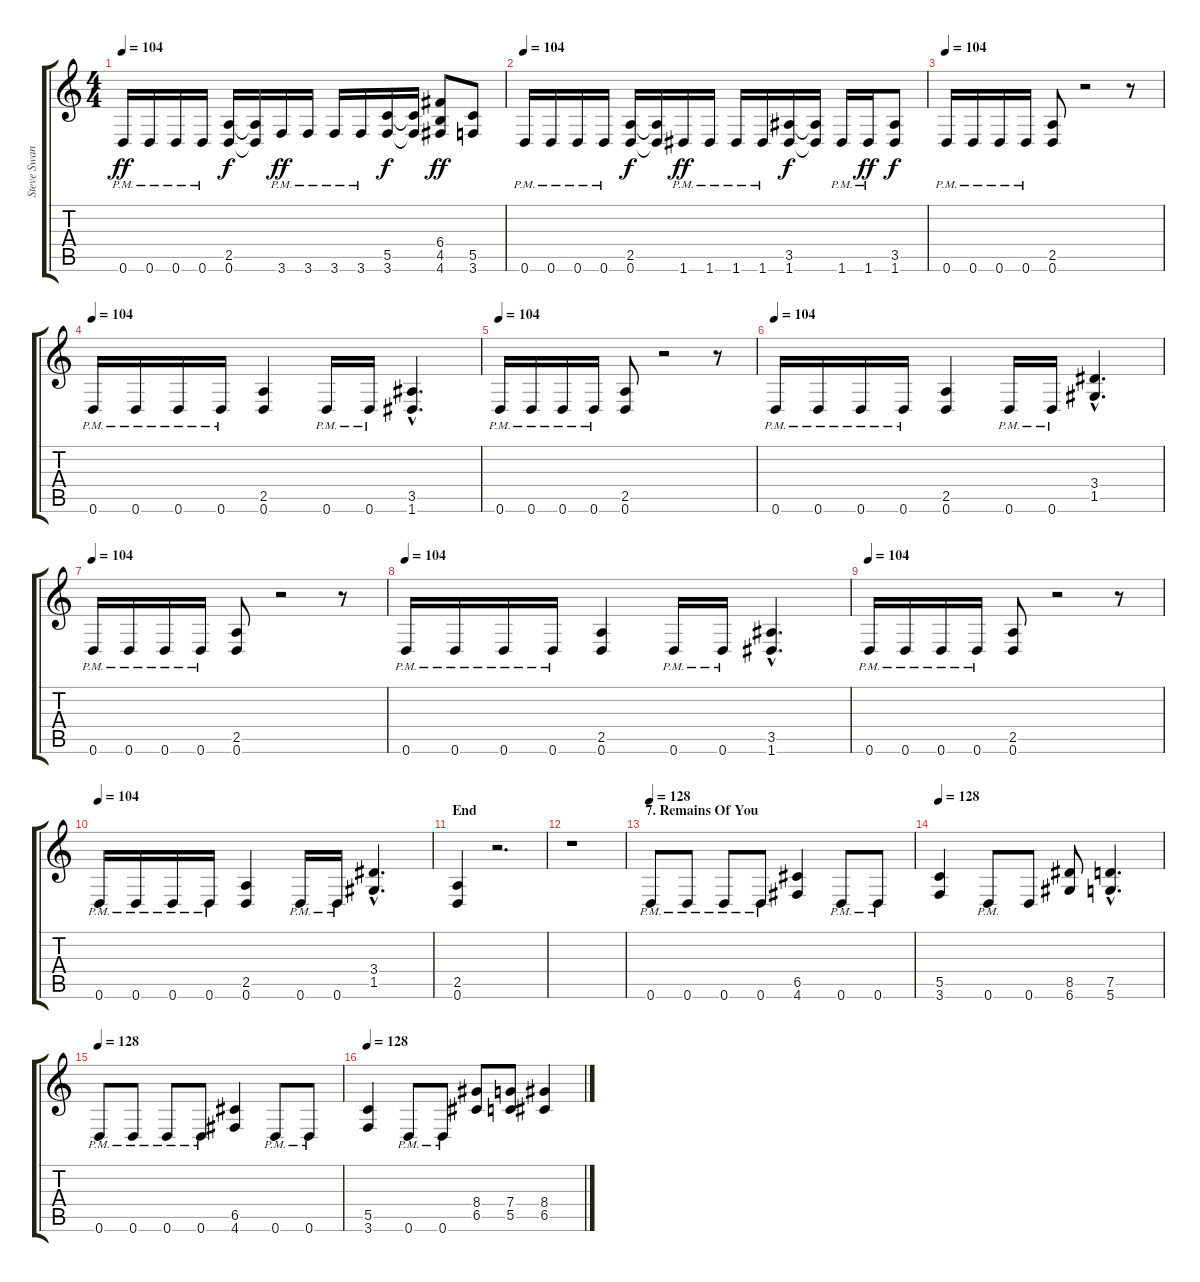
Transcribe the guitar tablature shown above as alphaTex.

\track ("Steve Swanson (Rythm Guitar + Solo)" "Steve Swan") {instrument overdrivenguitar}
\staff {score tabs}
\tuning (D4 A3 F3 C3 G2 D2) {hide}
\ts (4 4)
\tempo 104
\clef g2
\ks c
0.6{pm}.16{dy ff} 0.6{pm}.16 0.6{pm}.16 0.6{pm}.16 (2.5 0.6).16{dy f} (2.5{t} 0.6{t}).16 3.6{pm}.16{dy ff} 3.6{pm}.16 3.6{pm}.16 3.6{pm}.16 (5.5 3.6).16{dy f} (5.5{t} 3.6{t}).16 (6.4 4.5 4.6).8{dy ff} (5.5 3.6).8 |
\tempo 104
0.6{pm}.16 0.6{pm}.16 0.6{pm}.16 0.6{pm}.16 (2.5 0.6).16{dy f} (2.5{t} 0.6{t}).16 1.6{pm}.16{dy ff} 1.6{pm}.16 1.6{pm}.16 1.6{pm}.16 (3.5 1.6).16{dy f} (3.5{t} 1.6{t}).16 1.6{pm}.16 1.6{pm}.16{dy ff} (3.5 1.6).8{dy f} |
\tempo 104
0.6{pm}.16 0.6{pm}.16 0.6{pm}.16 0.6{pm}.16 (2.5 0.6).8 r.2 r.8 |
\tempo 104
0.6{pm}.16 0.6{pm}.16 0.6{pm}.16 0.6{pm}.16 (2.5 0.6).4 0.6{pm}.16 0.6{pm}.16 (3.5{hac} 1.6{hac}).4{d} |
\tempo 104
0.6{pm}.16 0.6{pm}.16 0.6{pm}.16 0.6{pm}.16 (2.5 0.6).8 r.2 r.8 |
\tempo 104
0.6{pm}.16 0.6{pm}.16 0.6{pm}.16 0.6{pm}.16 (2.5 0.6).4 0.6{pm}.16 0.6{pm}.16 (3.4{hac} 1.5{hac}).4{d} |
\tempo 104
0.6{pm}.16 0.6{pm}.16 0.6{pm}.16 0.6{pm}.16 (2.5 0.6).8 r.2 r.8 |
\tempo 104
0.6{pm}.16 0.6{pm}.16 0.6{pm}.16 0.6{pm}.16 (2.5 0.6).4 0.6{pm}.16 0.6{pm}.16 (3.5{hac} 1.6{hac}).4{d} |
\tempo 104
0.6{pm}.16 0.6{pm}.16 0.6{pm}.16 0.6{pm}.16 (2.5 0.6).8 r.2 r.8 |
\tempo 104
0.6{pm}.16 0.6{pm}.16 0.6{pm}.16 0.6{pm}.16 (2.5 0.6).4 0.6{pm}.16 0.6{pm}.16 (3.4{hac} 1.5{hac}).4{d} |
\section ("" "End")
(2.5 0.6).4 r.2{d} |
r.1 |
\section ("" "7. Remains Of You")
\tempo 128
0.6{pm}.8 0.6{pm}.8 0.6{pm}.8 0.6{pm}.8 (6.5 4.6).4 0.6{pm}.8 0.6{pm}.8 |
\tempo 128
(5.5 3.6).4 0.6{pm}.8 0.6.8 (8.5 6.6).8 (7.5{hac} 5.6{hac}).4{d} |
\tempo 128
0.6{pm}.8 0.6{pm}.8 0.6{pm}.8 0.6{pm}.8 (6.5 4.6).4 0.6{pm}.8 0.6{pm}.8 |
\tempo 128
(5.5 3.6).4 0.6{pm}.8 0.6{pm}.8 (8.4 6.5).8 (7.4 5.5).8 (8.4 6.5).4
